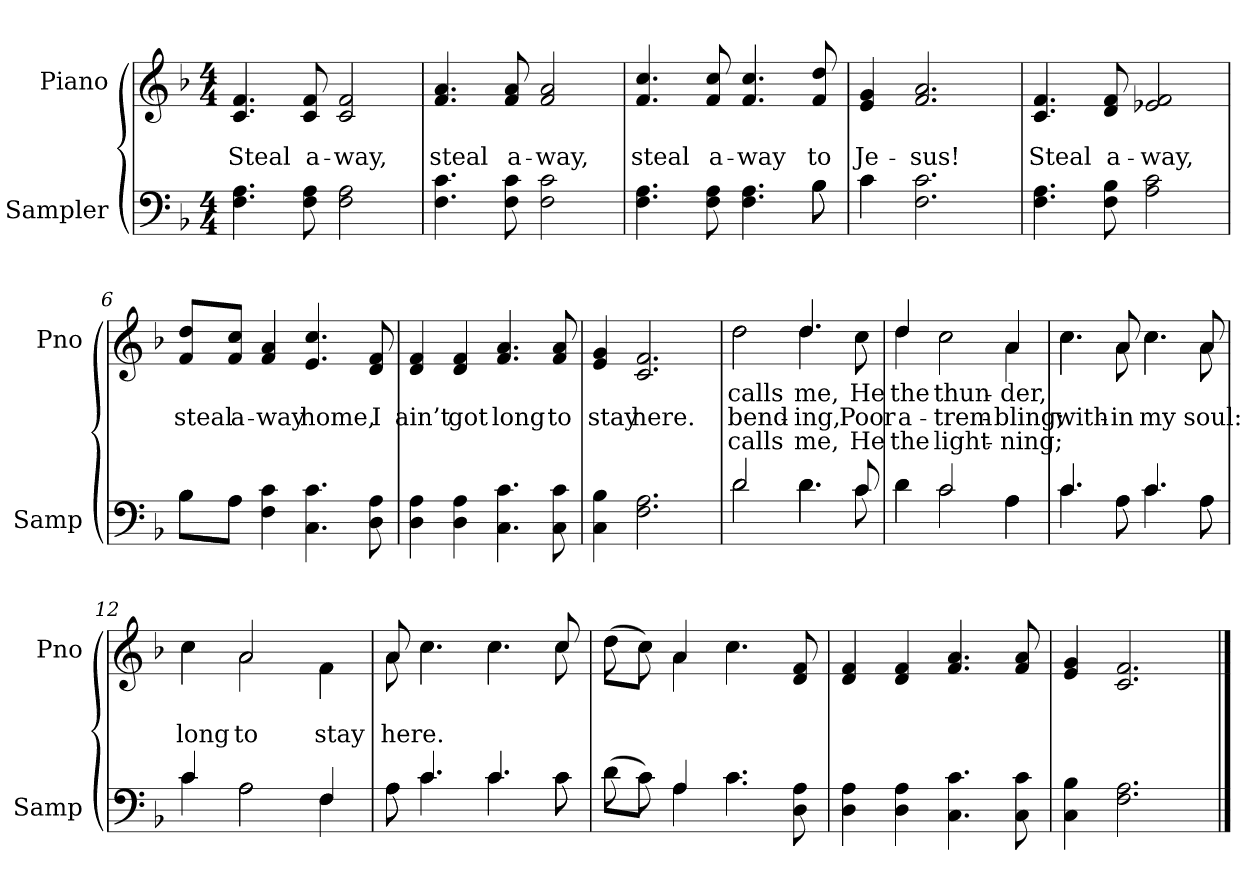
**kern	**kern	**text	**text	**text
*part2	*part1	*part1	*part1	*part1
*staff2	*staff1	*staff1	*staff1	*staff1
*I"Sampler	*I"Piano	*	*	*
*I'Samp	*I'Pno	*	*	*
*clefF4	*clefG2	*	*	*
*k[b-]	*k[b-]	*	*	*
*F:	*F:	*	*	*
*M4/4	*M4/4	*	*	*
=1	=1	=1	=1	=1
4.F 4.A	4.c 4.f	.	Steal	.
8F 8A	8c 8f	.	a-	.
2F 2A	2c 2f	.	-way,	.
=2	=2	=2	=2	=2
4.F 4.c	4.f 4.a	.	steal	.
8F 8c	8f 8a	.	a-	.
2F 2c	2f 2a	.	-way,	.
=3	=3	=3	=3	=3
*^	*	*	*	*
4.F 4.A	2..ryy	4.f 4.cc	.	steal	.
8F 8A	.	8f 8cc	.	a-	.
4.F 4.A	.	4.f 4.cc	.	-way	.
8B-\	8B-	8f 8dd	.	to	.
=4	=4	=4	=4	=4	=4
4c\	4c	4e 4g	.	Je-	.
2.F 2.c	2.ryy	2.f 2.a	.	-sus!	.
*v	*v	*	*	*	*
=5	=5	=5	=5	=5
4.F 4.A	4.c 4.f	.	Steal	.
8F 8B-	8d 8f	.	a-	.
2A 2c	2e-X 2f	.	-way,	.
=6	=6	=6	=6	=6
*^	*	*	*	*
8B-\L	8B-\L	8f/ 8dd/L	.	steal	.
8A\J	8A\J	8f/ 8cc/J	.	a-	.
4F 4c	2.ryy	4f 4a	.	-way	.
4.C 4.c	.	4.e 4.cc	.	home,	.
8D 8A	.	8d 8f	.	I	.
*v	*v	*	*	*	*
=7	=7	=7	=7	=7
4D 4A	4d 4f	.	ain’t	.
4D 4A	4d 4f	.	got	.
4.C 4.c	4.f 4.a	.	long	.
8C 8c	8f 8a	.	to	.
=8	=8	=8	=8	=8
4C 4B-	4e 4g	.	stay	.
2.F 2.A	2.c 2.f	.	here.	.
=9	=9	=9	=9	=9
*^	*^	*	*	*
2d/	2d	2dd\	2dd	calls	bend-	calls
4.d\	4.d	4.dd/	4.dd	me,	-ing,	me,
8c/	8c	8cc\	8cc	He	Poor	He
=10	=10	=10	=10	=10	=10	=10
4d\	4d	4dd/	4dd	the	a-	the
2c/	2c	2cc\	2cc	thun-	-trem-	light-
4A\	4A	4a/	4a	-der,	-bling;	-ning;
=11	=11	=11	=11	=11	=11	=11
4.c/	4.c	4.cc\	4.cc	.	with-	.
8A\	8A	8a/	8a	.	-in	.
4.c/	4.c	4.cc\	4.cc	.	my	.
8A\	8A	8a/	8a	.	soul:	.
=12	=12	=12	=12	=12	=12	=12
4c/	4c	4cc\	4cc	.	long	.
2A\	2A	2a/	2a	.	to	.
4F/	4F	4f\	4f	.	stay	.
=13	=13	=13	=13	=13	=13	=13
8A\	8A	8a/	8a	.	here.	.
4.c/	4.c	4.cc\	4.cc	.	.	.
4.c/	4.c	4.cc\	4.cc	.	.	.
8c\	8c	8cc/	8cc	.	.	.
=14	=14	=14	=14	=14	=14	=14
(8d\L	8d	(8dd\L	8dd	.	.	.
8c\J)	8c	8cc\J)	8cc	.	.	.
4A/	4A	4a/	4a	.	.	.
4.c\	4.c	4.cc\	4.cc	.	.	.
8D 8A	8ryy	8d 8f	8ryy	.	.	.
*v	*v	*	*	*	*	*
*	*v	*v	*	*	*
=15	=15	=15	=15	=15
4D 4A	4d 4f	.	.	.
4D 4A	4d 4f	.	.	.
4.C 4.c	4.f 4.a	.	.	.
8C 8c	8f 8a	.	.	.
=16	=16	=16	=16	=16
4C 4B-	4e 4g	.	.	.
2.F 2.A	2.c 2.f	.	.	.
==	==	==	==	==
*-	*-	*-	*-	*-
